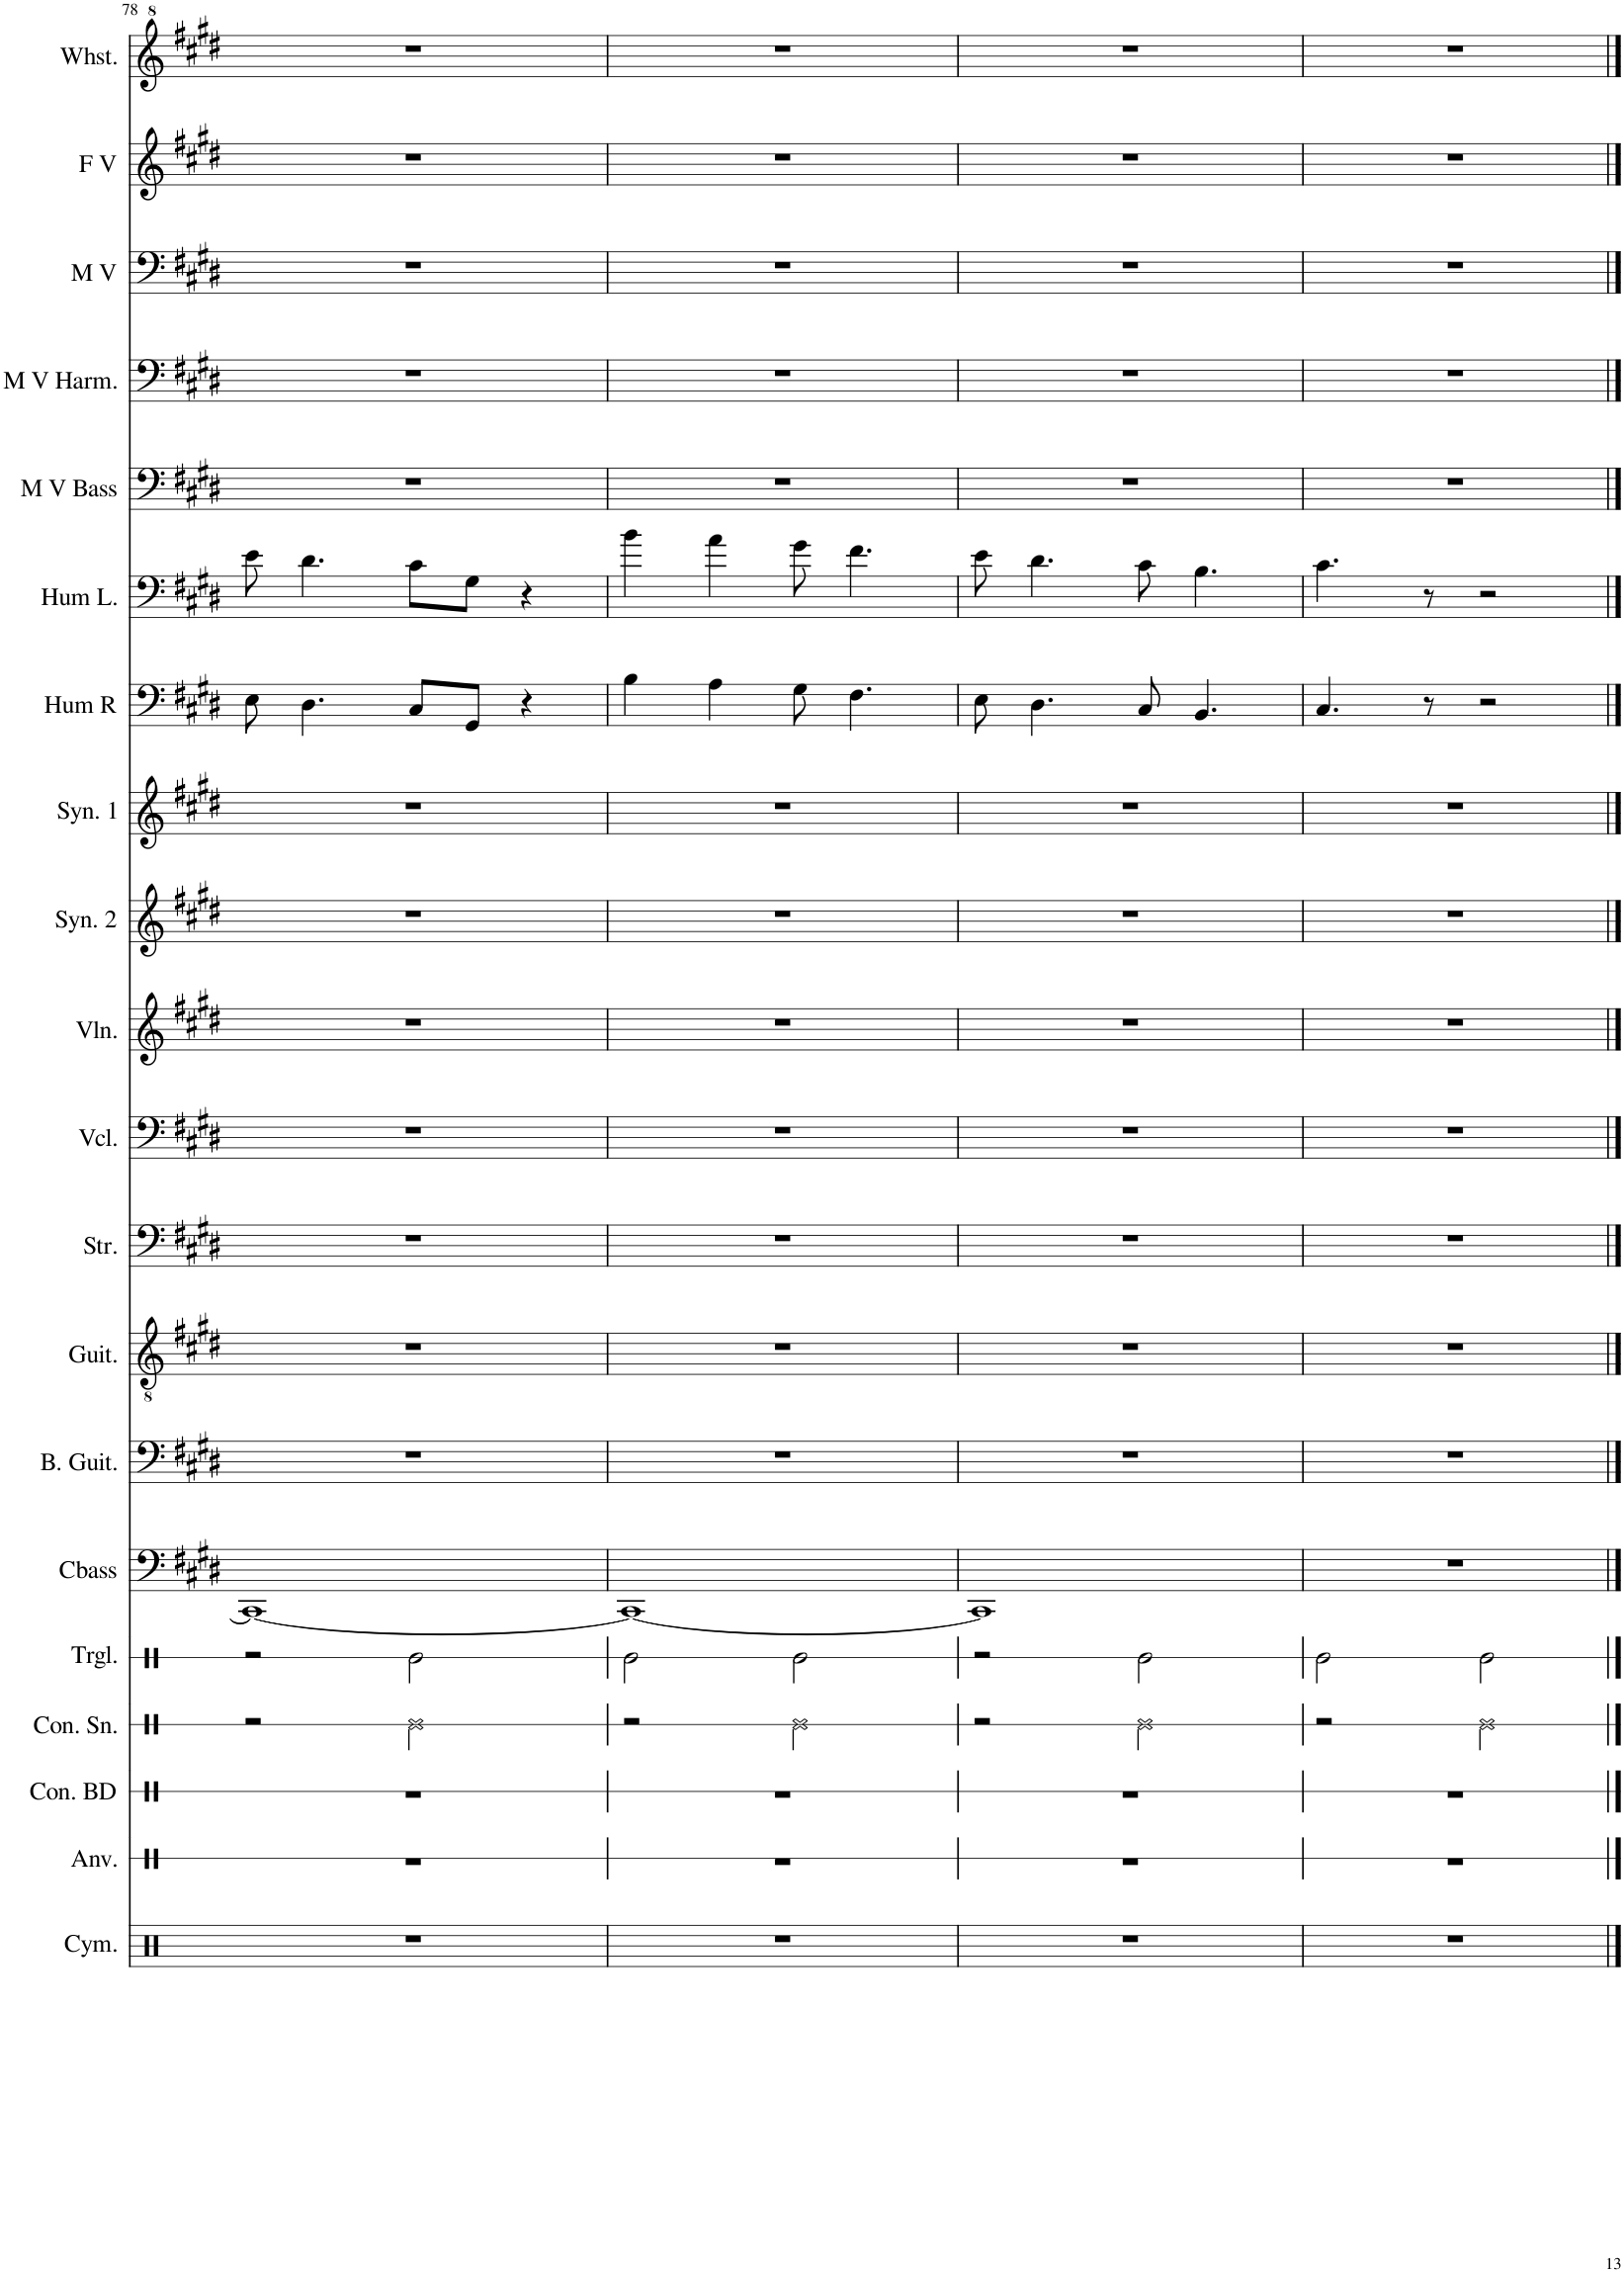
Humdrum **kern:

**kern	**kern	**kern	**kern	**kern	**kern	**kern	**kern	**kern	**kern	**kern	**kern	**kern	**kern	**kern	**kern	**kern	**kern	**kern	**kern
*part20	*part19	*part18	*part17	*part16	*part15	*part14	*part13	*part12	*part11	*part10	*part9	*part8	*part7	*part6	*part5	*part4	*part3	*part2	*part1
*staff20	*staff19	*staff18	*staff17	*staff16	*staff15	*staff14	*staff13	*staff12	*staff11	*staff10	*staff9	*staff8	*staff7	*staff6	*staff5	*staff4	*staff3	*staff2	*staff1
*I"Cymbals	*I"Anvil	*I"Concert Bass Drum	*I"Concert Snare Drum	*I"Triangle	*I"Contrabass	*I"Bass Guitar	*I"Classical Guitar	*I"Strings	*I"Cello	*I"Violin	*I"Synth 2	*I"Synth	*I"Hum R	*I"Humming Left	*I"Male Vox Bass	*I"Male V Harmony	*I"Male lead vox	*I"Female Lead Vocals	*I"Whistling
*I'Cym.	*I'Anv.	*I'Con. BD	*I'Con. Sn.	*I'Trgl.	*I'Cbass	*I'B. Guit.	*I'Guit.	*I'Str.	*	*I'Vln.	*I'Syn. 2	*I'Syn. 1	*I'Hum R	*I'Hum L.	*I'M V Bass	*I'M V Harm.	*I'M V	*I'F V	*I'Whst.
!!LO:PB:g=z
*clefX	*clefX	*clefX	*clefX	*clefX	*clefF4	*clefF4	*clefGv2	*clefF4	*clefF4	*clefG2	*clefG2	*clefG2	*clefF4	*clefF4	*clefF4	*clefF4	*clefF4	*clefG2	*clefG^2
*	*	*	*	*	*	*Trd7c12	*Trd7c12	*	*	*	*Trd-7c-12	*	*	*	*	*	*	*	*
*k[]	*k[]	*k[]	*k[]	*k[]	*k[f#c#g#d#]	*k[f#c#g#d#]	*k[f#c#g#d#]	*k[f#c#g#d#]	*k[f#c#g#d#]	*k[f#c#g#d#]	*k[f#c#g#d#]	*k[f#c#g#d#]	*k[f#c#g#d#]	*k[f#c#g#d#]	*k[f#c#g#d#]	*k[f#c#g#d#]	*k[f#c#g#d#]	*k[f#c#g#d#]	*k[f#c#g#d#]
*M4/4	*M4/4	*M4/4	*M4/4	*M4/4	*M4/4	*M4/4	*M4/4	*M4/4	*M4/4	*M4/4	*M4/4	*M4/4	*M4/4	*M4/4	*M4/4	*M4/4	*M4/4	*M4/4	*M4/4
=78	=78	=78	=78	=78	=78	=78	=78	=78	=78	=78	=78	=78	=78	=78	=78	=78	=78	=78	=78
1r	1r	1r	2r	2r	1CC#_	1r	1r	1r	1r	1r	1r	1r	8E\	8e\	1r	1r	1r	1r	1r
.	.	.	.	.	.	.	.	.	.	.	.	.	4.D#\	4.d#\	.	.	.	.	.
.	.	.	2Re\	2Re\	.	.	.	.	.	.	.	.	8C#/L	8c#\L	.	.	.	.	.
.	.	.	.	.	.	.	.	.	.	.	.	.	8GG#/J	8G#\J	.	.	.	.	.
.	.	.	.	.	.	.	.	.	.	.	.	.	4r	4r	.	.	.	.	.
=79	=79	=79	=79	=79	=79	=79	=79	=79	=79	=79	=79	=79	=79	=79	=79	=79	=79	=79	=79
1r	1r	1r	2r	2Re\	1CC#_	1r	1r	1r	1r	1r	1r	1r	4B\	4b\	1r	1r	1r	1r	1r
.	.	.	.	.	.	.	.	.	.	.	.	.	4A\	4a\	.	.	.	.	.
.	.	.	2Re\	2Re\	.	.	.	.	.	.	.	.	8G#\	8g#\	.	.	.	.	.
.	.	.	.	.	.	.	.	.	.	.	.	.	4.F#\	4.f#\	.	.	.	.	.
=80	=80	=80	=80	=80	=80	=80	=80	=80	=80	=80	=80	=80	=80	=80	=80	=80	=80	=80	=80
1r	1r	1r	2r	2r	1CC#]	1r	1r	1r	1r	1r	1r	1r	8E\	8e\	1r	1r	1r	1r	1r
.	.	.	.	.	.	.	.	.	.	.	.	.	4.D#\	4.d#\	.	.	.	.	.
.	.	.	2Re\	2Re\	.	.	.	.	.	.	.	.	8C#/	8c#\	.	.	.	.	.
.	.	.	.	.	.	.	.	.	.	.	.	.	4.BB/	4.B\	.	.	.	.	.
=81	=81	=81	=81	=81	=81	=81	=81	=81	=81	=81	=81	=81	=81	=81	=81	=81	=81	=81	=81
1r	1r	1r	2r	2Re\	1r	1r	1r	1r	1r	1r	1r	1r	4.C#/	4.c#\	1r	1r	1r	1r	1r
.	.	.	.	.	.	.	.	.	.	.	.	.	8r	8r	.	.	.	.	.
.	.	.	2Re\	2Re\	.	.	.	.	.	.	.	.	2r	2r	.	.	.	.	.
==	==	==	==	==	==	==	==	==	==	==	==	==	==	==	==	==	==	==	==
*-	*-	*-	*-	*-	*-	*-	*-	*-	*-	*-	*-	*-	*-	*-	*-	*-	*-	*-	*-
